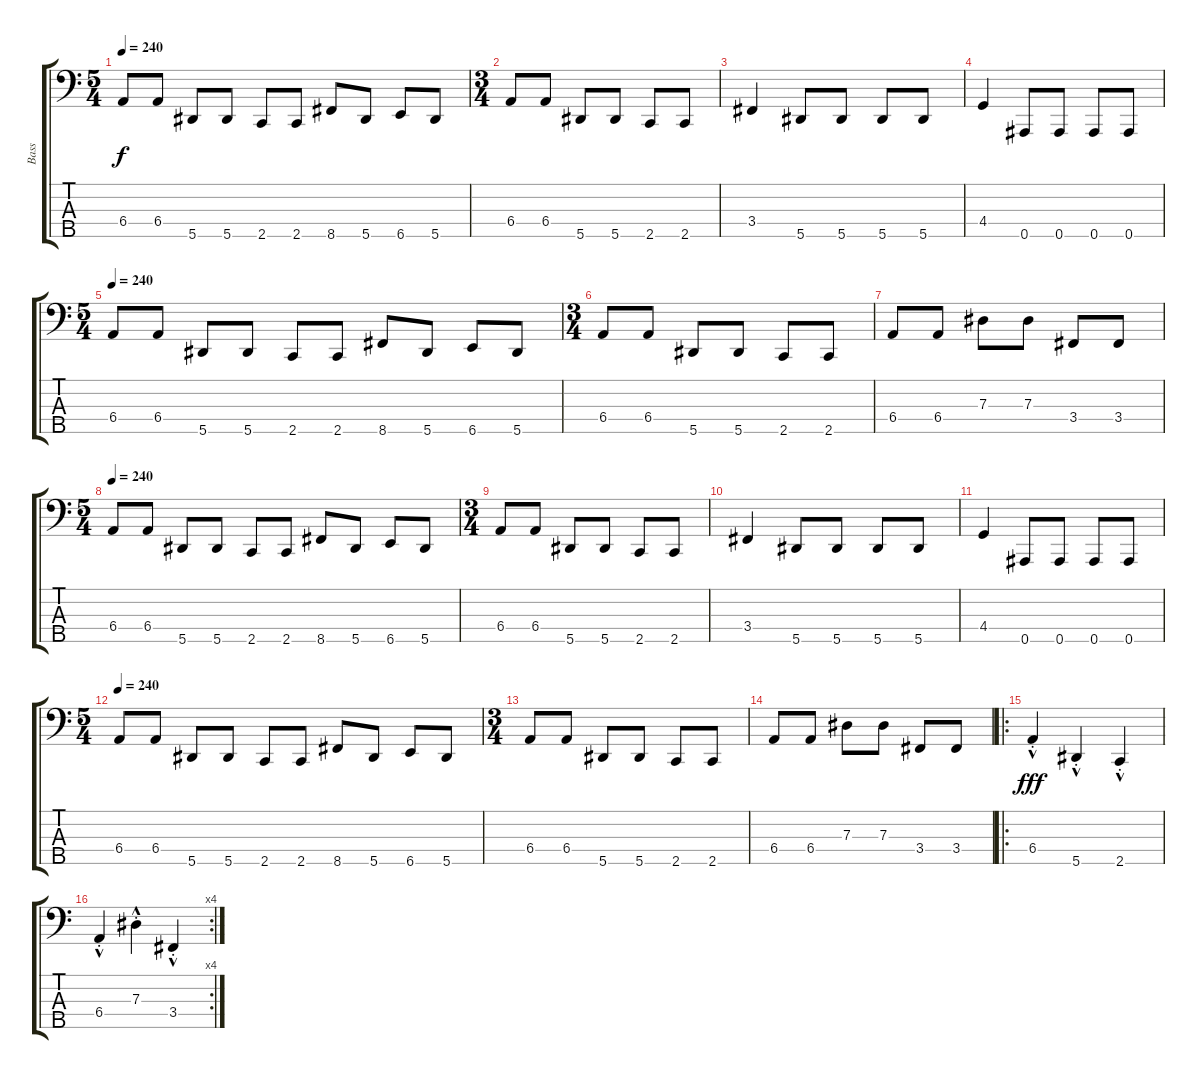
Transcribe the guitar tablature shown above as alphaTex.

\track ("Bass" "Bass") {instrument electricbassfinger}
\staff {score tabs}
\tuning (Gb2 Db2 Ab1 Eb1 Bb0) {hide}
\ts (5 4)
\tempo 250
\tempo 240
\clef f4
\ks c
6.4.8{dy f} 6.4.8 5.5.8 5.5.8 2.5.8 2.5.8 8.5.8 5.5.8 6.5.8 5.5.8 |
\ts (3 4)
6.4.8 6.4.8 5.5.8 5.5.8 2.5.8 2.5.8 |
3.4.4 5.5.8 5.5.8 5.5.8 5.5.8 |
4.4.4 0.5.8 0.5.8 0.5.8 0.5.8 |
\ts (5 4)
\tempo 240
6.4.8 6.4.8 5.5.8 5.5.8 2.5.8 2.5.8 8.5.8 5.5.8 6.5.8 5.5.8 |
\ts (3 4)
6.4.8 6.4.8 5.5.8 5.5.8 2.5.8 2.5.8 |
6.4.8 6.4.8 7.3.8 7.3.8 3.4.8 3.4.8 |
\ts (5 4)
\tempo 240
6.4.8 6.4.8 5.5.8 5.5.8 2.5.8 2.5.8 8.5.8 5.5.8 6.5.8 5.5.8 |
\ts (3 4)
6.4.8 6.4.8 5.5.8 5.5.8 2.5.8 2.5.8 |
3.4.4 5.5.8 5.5.8 5.5.8 5.5.8 |
4.4.4 0.5.8 0.5.8 0.5.8 0.5.8 |
\ts (5 4)
\tempo 240
6.4.8 6.4.8 5.5.8 5.5.8 2.5.8 2.5.8 8.5.8 5.5.8 6.5.8 5.5.8 |
\ts (3 4)
6.4.8 6.4.8 5.5.8 5.5.8 2.5.8 2.5.8 |
6.4.8 6.4.8 7.3.8 7.3.8 3.4.8 3.4.8 |
\ro
6.4{hac st}.4{dy fff} 5.5{hac st}.4 2.5{hac st}.4 |
\rc 4
6.4{hac st}.4 7.3{hac st}.4 3.4{hac st}.4
